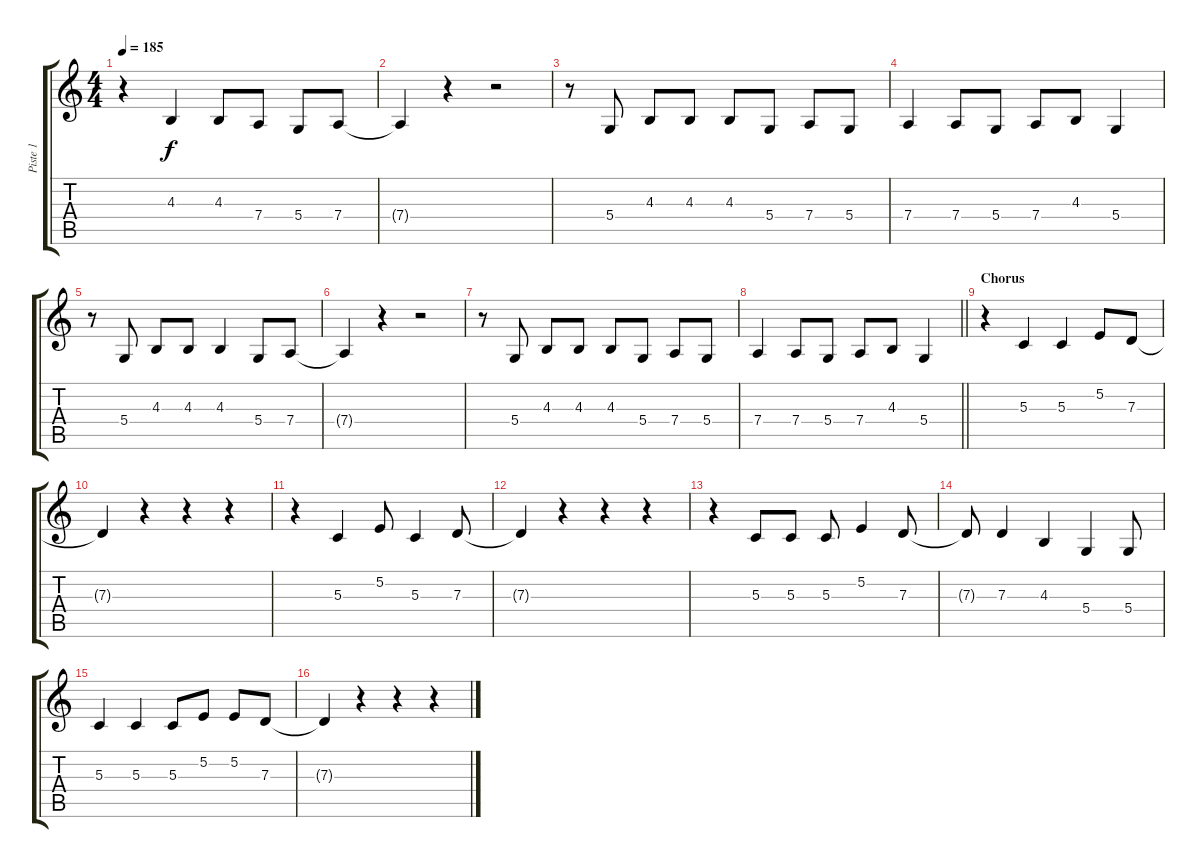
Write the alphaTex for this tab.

\track ("Piste 1" "Piste 1") {instrument altosax}
\staff {score tabs}
\tuning (E4 B3 G3 D3 A2 E2) {hide}
\ts (4 4)
\tempo 185
\clef g2
\ks c
r.4{dy f} 4.3.4 4.3.8 7.4.8 5.4.8 7.4.8 |
7.4{t}.4 r.4 r.2 |
r.8 5.4.8 4.3.8 4.3.8 4.3.8 5.4.8 7.4.8 5.4.8 |
7.4.4 7.4.8 5.4.8 7.4.8 4.3.8 5.4.4 |
r.8 5.4.8 4.3.8 4.3.8 4.3.4 5.4.8 7.4.8 |
7.4{t}.4 r.4 r.2 |
r.8 5.4.8 4.3.8 4.3.8 4.3.8 5.4.8 7.4.8 5.4.8 |
\barLineRight lightlight
7.4.4 7.4.8 5.4.8 7.4.8 4.3.8 5.4.4 |
\section ("" "Chorus")
r.4 5.3.4 5.3.4 5.2.8 7.3.8 |
7.3{t}.4 r.4 r.4 r.4 |
r.4 5.3.4 5.2.8 5.3.4 7.3.8 |
7.3{t}.4 r.4 r.4 r.4 |
r.4 5.3.8 5.3.8 5.3.8 5.2.4 7.3.8 |
7.3{t}.8 7.3.4 4.3.4 5.4.4 5.4.8 |
5.3.4 5.3.4 5.3.8 5.2.8 5.2.8 7.3.8 |
7.3{t}.4 r.4 r.4 r.4
